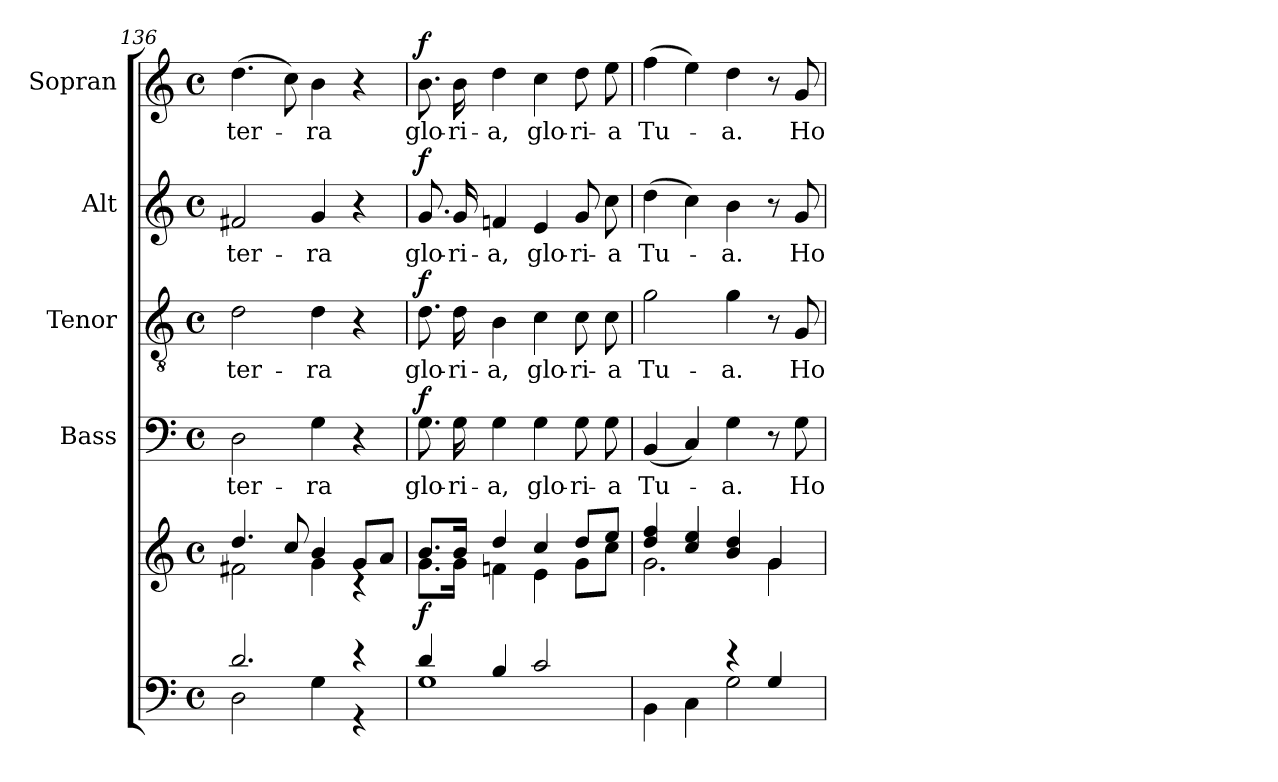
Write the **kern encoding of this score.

**kern	**kern	**dynam	**kern	**text	**dynam	**kern	**text	**dynam	**kern	**text	**dynam	**kern	**text	**dynam
*part5	*part5	*part5	*part4	*part4	*part4	*part3	*part3	*part3	*part2	*part2	*part2	*part1	*part1	*part1
*staff6	*staff5	*staff5/6	*staff4	*staff4	*staff4	*staff3	*staff3	*staff3	*staff2	*staff2	*staff2	*staff1	*staff1	*staff1
*	*	*	*I"Bass	*	*	*I"Tenor	*	*	*I"Alt	*	*	*I"Sopran	*	*
*	*	*	*I'B.	*	*	*I'T.	*	*	*I'A.	*	*	*I'S.	*	*
!!LO:LB:g=z
*clefF4	*clefG2	*	*clefF4	*	*	*clefGv2	*	*	*clefG2	*	*	*clefG2	*	*
*k[]	*k[]	*	*k[]	*	*	*k[]	*	*	*k[]	*	*	*k[]	*	*
*C:	*C:	*	*C:	*	*	*C:	*	*	*C:	*	*	*C:	*	*
*M4/4	*M4/4	*	*M4/4	*	*	*M4/4	*	*	*M4/4	*	*	*M4/4	*	*
*met(c)	*met(c)	*	*met(c)	*	*	*met(c)	*	*	*met(c)	*	*	*met(c)	*	*
=136	=136	=136	=136	=136	=136	=136	=136	=136	=136	=136	=136	=136	=136	=136
*^	*^	*	*	*	*	*	*	*	*	*	*	*	*	*
!	!	!	!	!	!	!LO:LY:b	!	!	!LO:LY:b	!	!	!LO:LY:b	!	!	!LO:LY:b	!
2.d/	2D\	4.dd/	2f#X\	.	2D\	ter-	.	2d\	ter-	.	2f#X/	ter-	.	(>4.dd\	ter-	.
.	.	8cc/	.	.	.	.	.	.	.	.	.	.	.	8cc\)	.	.
!	!	!	!	!	!	!LO:LY:b	!	!	!LO:LY:b	!	!	!LO:LY:b	!	!	!LO:LY:b	!
.	4G\	4b/	4g\	.	4G\	-ra	.	4d\	-ra	.	4g/	-ra	.	4b\	-ra	.
4r	4r	8g/L	4rB	.	4r	.	.	4r	.	.	4r	.	.	4r	.	.
.	.	8a/J	.	.	.	.	.	.	.	.	.	.	.	.	.	.
=137	=137	=137	=137	=137	=137	=137	=137	=137	=137	=137	=137	=137	=137	=137	=137	=137
!	!	!	!	!LO:DY:b	!	!LO:LY:b	!LO:DY:a	!	!LO:LY:b	!LO:DY:a	!	!LO:LY:b	!LO:DY:a	!	!LO:LY:b	!LO:DY:a
4d/	1G	8.b/L	8.g\L	f	8.G\	glo-	f	8.d\	glo-	f	8.g/	glo-	f	8.b\	glo-	f
!	!	!	!	!	!	!LO:LY:b	!	!	!LO:LY:b	!	!	!LO:LY:b	!	!	!LO:LY:b	!
.	.	16b/Jk	16g\Jk	.	16G\	-ri-	.	16d\	-ri-	.	16g/	-ri-	.	16b\	-ri-	.
!	!	!	!	!	!	!LO:LY:b	!	!	!LO:LY:b	!	!	!LO:LY:b	!	!	!LO:LY:b	!
4B/	.	4dd/	4fn\	.	4G\	-a,	.	4B\	-a,	.	4fn/	-a,	.	4dd\	-a,	.
!	!	!	!	!	!	!LO:LY:b	!	!	!LO:LY:b	!	!	!LO:LY:b	!	!	!LO:LY:b	!
2c/	.	4cc/	4e\	.	4G\	glo-	.	4c\	glo-	.	4e/	glo-	.	4cc\	glo-	.
!	!	!	!	!	!	!LO:LY:b	!	!	!LO:LY:b	!	!	!LO:LY:b	!	!	!LO:LY:b	!
.	.	8dd/L	8g\L	.	8G\	-ri-	.	8c\	-ri-	.	8g/	-ri-	.	8dd\	-ri-	.
!	!	!	!	!	!	!LO:LY:b	!	!	!LO:LY:b	!	!	!LO:LY:b	!	!	!LO:LY:b	!
.	.	8ee/J	8cc\J	.	8G\	-a	.	8c\	-a	.	8cc\	-a	.	8ee\	-a	.
=138	=138	=138	=138	=138	=138	=138	=138	=138	=138	=138	=138	=138	=138	=138	=138	=138
!	!	!	!	!	!	!LO:LY:b	!	!	!LO:LY:b	!	!	!LO:LY:b	!	!	!LO:LY:b	!
2ryy	4BB\	4dd/ 4ff/	2.g\	.	(<4BB/	Tu-	.	2g\	Tu-	.	(>4dd\	Tu-	.	(>4ff\	Tu-	.
.	4C\	4cc/ 4ee/	.	.	4C/)	.	.	.	.	.	4cc\)	.	.	4ee\)	.	.
!	!	!	!	!	!	!LO:LY:b	!	!	!LO:LY:b	!	!	!LO:LY:b	!	!	!LO:LY:b	!
4re	2G\	4b/ 4dd/	.	.	4G\	-a.	.	4g\	-a.	.	4b\	-a.	.	4dd\	-a.	.
4G/	.	4g/	4g\	.	8r	.	.	8r	.	.	8r	.	.	8r	.	.
!	!	!	!	!	!	!LO:LY:b	!	!	!LO:LY:b	!	!	!LO:LY:b	!	!	!LO:LY:b	!
.	.	.	.	.	8G\	Ho-	.	8G/	Ho-	.	8g/	Ho-	.	8g/	Ho-	.
*v	*v	*	*	*	*	*	*	*	*	*	*	*	*	*	*	*
*	*v	*v	*	*	*	*	*	*	*	*	*	*	*	*	*
=	=	=	=	=	=	=	=	=	=	=	=	=	=	=
*-	*-	*-	*-	*-	*-	*-	*-	*-	*-	*-	*-	*-	*-	*-
